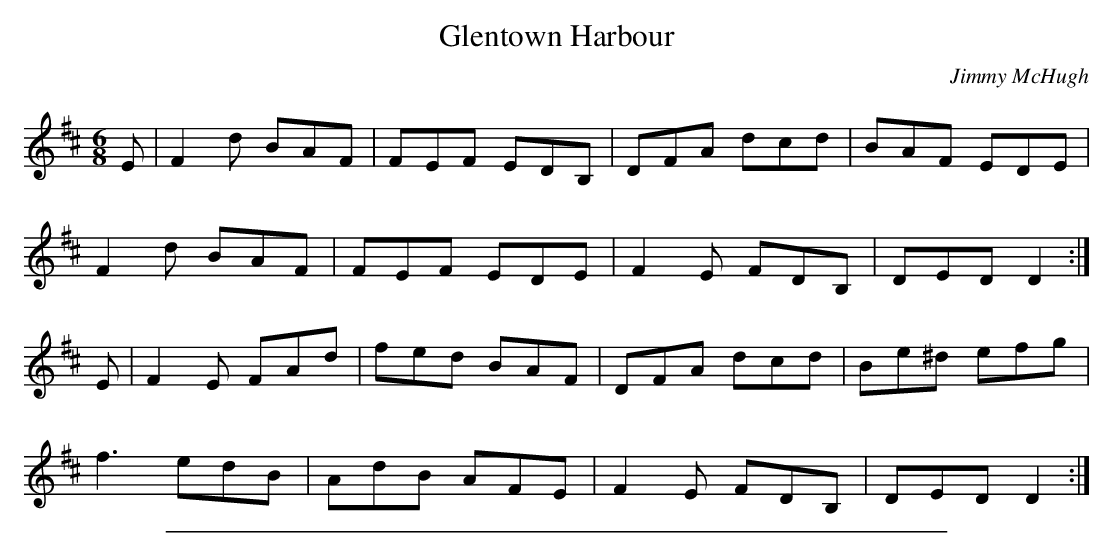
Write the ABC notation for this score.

X:1
T: Glentown Harbour
C:Jimmy McHugh
M:6/8
L:1/8
K:D
E | F2d BAF | FEF EDB, | DFA dcd  | BAF  EDE |
    F2d BAF | FEF EDE  | F2E FDB, | DED  D2 :|
E | F2E FAd | fed BAF  | DFA dcd  | Be^d efg |
    f3  edB | AdB AFE  | F2E FDB, | DED  D2 :|
